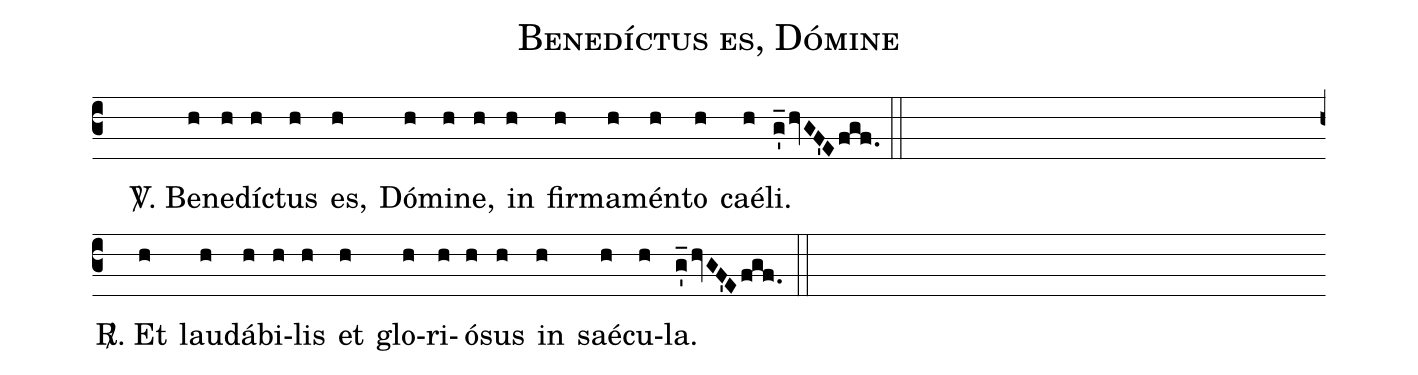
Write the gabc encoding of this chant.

name: Benedíctus es, Dómine;
office-part: versicle and response after Vesper hymn Jam sol recédit ígneus;
%%
% The syntax in this part is called gabc. Please refer to http://home.gna.org/gregorio/gabc/#basis

(c3)()() <v>\Vbar</v>. Be(h)ne(h)dí(h)ctus(h) es,(h) Dó(h)mi(h)ne,(h) in(h) fir(h)ma(h)mén(h)to(h) caé(h)li.(g'_hvGF'Efgf.) (::Z)
<v>\Rbar</v>. Et(h) lau(h)dá(h)bi(h)lis(h) et(h) glo(h)ri(h)ó(h)sus(h) in(h) saé(h)cu(h)la.(g'_hvGF'Efgf.) (::)
